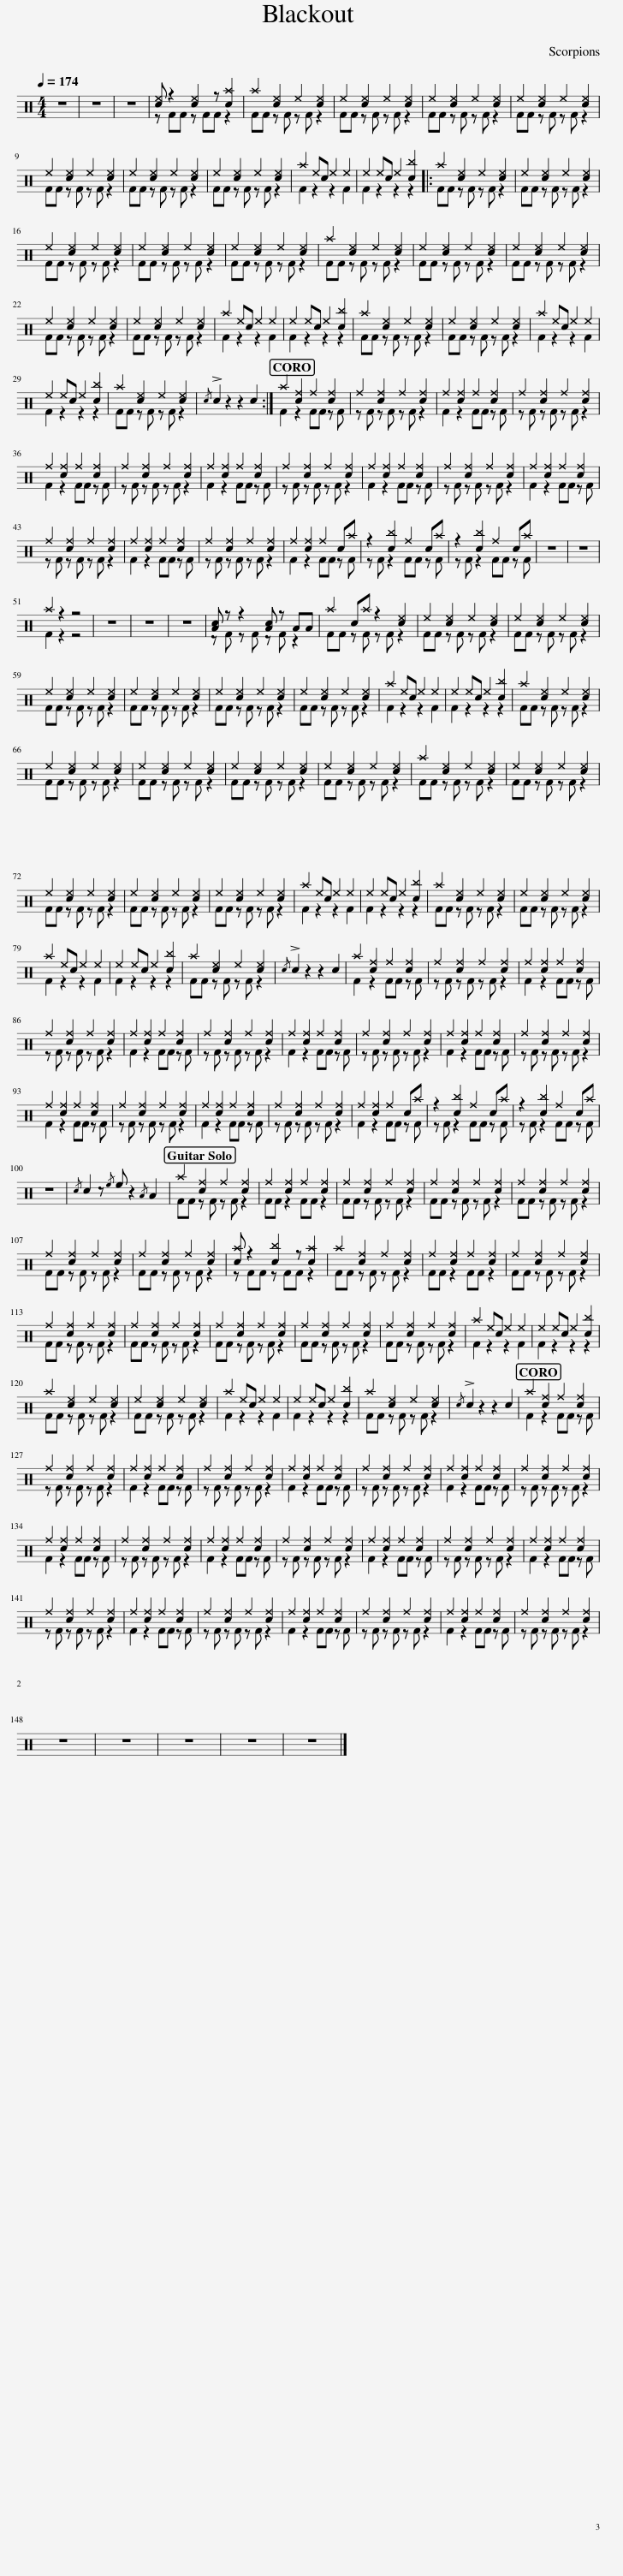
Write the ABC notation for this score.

X:1
%%score ( 1 2 )
L:1/8
Q:1/4=174
M:4/4
I:linebreak $
K:C
V:1 perc
K:none
V:2 perc
K:none
V:1
 z8 | z8 | z8 | [c^e] z2 [c^e]2 z [c^a]2 | ^a2 [c^e]2 ^e2 [c^e]2 | %5
 ^e2 [c^e]2 ^e2 [c^e]2 | ^e2 [c^e]2 ^e2 [c^e]2 | ^e2 [c^e]2 ^e2 [c^e]2 |$ ^e2 [c^e]2 ^e2 [c^e]2 | ^e2 [c^e]2 ^e2 [c^e]2 | %10
 ^e2 [c^e]2 ^e2 [c^e]2 | ^a2 ^ec ^e2 ^e2 | ^e2 ^ec ^e2 [c^b]2 |: ^a2 [c^e]2 ^e2 [c^e]2 | ^e2 [c^e]2 ^e2 [c^e]2 |$ %15
 ^e2 [c^e]2 ^e2 [c^e]2 | ^e2 [c^e]2 ^e2 [c^e]2 | ^e2 [c^e]2 ^e2 [c^e]2 | ^a2 [c^e]2 ^e2 [c^e]2 | ^e2 [c^e]2 ^e2 [c^e]2 | %20
 ^e2 [c^e]2 ^e2 [c^e]2 |$ ^e2 [c^e]2 ^e2 [c^e]2 | ^e2 [c^e]2 ^e2 [c^e]2 | ^a2 ^ec ^e2 ^e2 | ^e2 ^ec ^e2 [c^b]2 | %25
 ^a2 [c^e]2 ^e2 [c^e]2 | ^e2 [c^e]2 ^e2 [c^e]2 | ^a2 ^ec ^e2 ^e2 |$ ^e2 ^ec ^e2 [c^b]2 | ^a2 [c^e]2 ^e2 [c^e]2 | %30
{/c} !>!c2 z2 z2 c2 :| ^a2 [c^f]2 ^f2 [c^f]2 | ^f2 [c^f]2 ^f2 [c^f]2 | ^f2 [c^f]2 ^f2 [c^f]2 | ^f2 [c^f]2 ^f2 [c^f]2 |$ %35
 ^f2 [c^f]2 ^f2 [c^f]2 | ^f2 [c^f]2 ^f2 [c^f]2 | ^f2 [c^f]2 ^f2 [c^f]2 | ^f2 [c^f]2 ^f2 [c^f]2 | ^f2 [c^f]2 ^f2 [c^f]2 | %40
 ^f2 [c^f]2 ^f2 [c^f]2 | ^f2 [c^f]2 ^f2 [c^f]2 |$ ^f2 [c^f]2 ^f2 [c^f]2 | ^f2 [c^f]2 ^f2 [c^f]2 | ^f2 [c^f]2 ^f2 [c^f]2 | %45
 ^f2 [c^f]2 ^f2 c^a | z2 [c^b]2 ^f2 c^a | z2 [c^b]2 ^f2 c^a | z8 | z8 |$ %50
 ^a2 z2 z4 | z8 | z8 | z8 | [Ac] z z2 [Ac] z AA | %55
 ^a2 c^a z2 [c^e]2 | ^e2 [c^e]2 ^e2 [c^e]2 | ^e2 [c^e]2 ^e2 [c^e]2 |$ ^e2 [c^e]2 ^e2 [c^e]2 | ^e2 [c^e]2 ^e2 [c^e]2 | %60
 ^e2 [c^e]2 ^e2 [c^e]2 | ^e2 [c^e]2 ^e2 [c^e]2 | ^a2 ^ec ^e2 ^e2 | ^e2 ^ec ^e2 [c^b]2 | ^a2 [c^e]2 ^e2 [c^e]2 |$ %65
 ^e2 [c^e]2 ^e2 [c^e]2 | ^e2 [c^e]2 ^e2 [c^e]2 | ^e2 [c^e]2 ^e2 [c^e]2 | ^e2 [c^e]2 ^e2 [c^e]2 | ^a2 [c^e]2 ^e2 [c^e]2 | %70
 ^e2 [c^e]2 ^e2 [c^e]2 |$ ^e2 [c^e]2 ^e2 [c^e]2 | ^e2 [c^e]2 ^e2 [c^e]2 | ^e2 [c^e]2 ^e2 [c^e]2 | ^a2 ^ec ^e2 ^e2 | %75
 ^e2 ^ec ^e2 [c^b]2 | ^a2 [c^e]2 ^e2 [c^e]2 | ^e2 [c^e]2 ^e2 [c^e]2 |$ ^a2 ^ec ^e2 ^e2 | ^e2 ^ec ^e2 [c^b]2 | %80
 ^a2 [c^e]2 ^e2 [c^e]2 |{/c} !>!c2 z2 z2 c2 | ^a2 [c^f]2 ^f2 [c^f]2 | ^f2 [c^f]2 ^f2 [c^f]2 | ^f2 [c^f]2 ^f2 [c^f]2 |$ %85
 ^f2 [c^f]2 ^f2 [c^f]2 | ^f2 [c^f]2 ^f2 [c^f]2 | ^f2 [c^f]2 ^f2 [c^f]2 | ^f2 [c^f]2 ^f2 [c^f]2 | ^f2 [c^f]2 ^f2 [c^f]2 | %90
 ^f2 [c^f]2 ^f2 [c^f]2 | ^f2 [c^f]2 ^f2 [c^f]2 |$ ^f2 [c^f]2 ^f2 [c^f]2 | ^f2 [c^f]2 ^f2 [c^f]2 | ^f2 [c^f]2 ^f2 [c^f]2 | %95
 ^f2 [c^f]2 ^f2 [c^f]2 | ^f2 [c^f]2 ^f2 c^a | z2 [c^b]2 ^f2 c^a | z2 [c^b]2 ^f2 c^a |$ z8 | %100
{/c} c2 z{/e} e z2{/A} A2 | ^a2 [c^f]2 ^f2 [c^f]2 | ^f2 [c^f]2 ^f2 [c^f]2 | ^f2 [c^f]2 ^f2 [c^f]2 | ^f2 [c^f]2 ^f2 [c^f]2 | %105
 ^f2 [c^f]2 ^f2 [c^f]2 |$ ^f2 [c^f]2 ^f2 [c^f]2 | ^f2 [c^f]2 ^f2 [c^f]2 | [c^a] z2 [c^b]2 z [c^a]2 | ^a2 [c^f]2 ^f2 [c^f]2 | %110
 ^f2 [c^f]2 ^f2 [c^f]2 | ^f2 [c^f]2 ^f2 [c^f]2 |$ ^f2 [c^f]2 ^f2 [c^f]2 | ^f2 [c^f]2 ^f2 [c^f]2 | ^f2 [c^f]2 ^f2 [c^f]2 | %115
 ^f2 [c^f]2 ^f2 [c^f]2 | ^f2 [c^f]2 ^f2 [c^f]2 | ^a2 ^ec ^e2 ^e2 | ^e2 ^ec ^e2 [c^b]2 |$ ^a2 [c^e]2 ^e2 [c^e]2 | %120
 ^e2 [c^e]2 ^e2 [c^e]2 | ^a2 ^ec ^e2 ^e2 | ^e2 ^ec ^e2 [c^b]2 | ^a2 [c^e]2 ^e2 [c^e]2 |{/c} !>!c2 z2 z2 c2 | %125
 ^a2 [c^f]2 ^f2 [c^f]2 |$ ^f2 [c^f]2 ^f2 [c^f]2 | ^f2 [c^f]2 ^f2 [c^f]2 | ^f2 [c^f]2 ^f2 [c^f]2 | ^f2 [c^f]2 ^f2 [c^f]2 | %130
 ^f2 [c^f]2 ^f2 [c^f]2 | ^f2 [c^f]2 ^f2 [c^f]2 | ^f2 [c^f]2 ^f2 [c^f]2 |$ ^f2 [c^f]2 ^f2 [c^f]2 | ^f2 [c^f]2 ^f2 [c^f]2 | %135
 ^f2 [c^f]2 ^f2 [c^f]2 | ^f2 [c^f]2 ^f2 [c^f]2 | ^f2 [c^f]2 ^f2 [c^f]2 | ^f2 [c^f]2 ^f2 [c^f]2 | ^f2 [c^f]2 ^f2 [c^f]2 |$ %140
 ^f2 [c^f]2 ^f2 [c^f]2 | ^f2 [c^f]2 ^f2 [c^f]2 | ^f2 [c^f]2 ^f2 [c^f]2 | ^f2 [c^f]2 ^f2 [c^f]2 | ^f2 [c^f]2 ^f2 [c^f]2 | %145
 ^f2 [c^f]2 ^f2 [c^f]2 | ^f2 [c^f]2 ^f2 [c^f]2 |$ z8 | z8 | z8 | %150
 z8 | z8 |] %152
V:2
 x8 | x8 | x8 | z FF z FF z2 | FF z F z F z2 | %5
 FF z F z F z2 | FF z F z F z2 | FF z F z F z2 |$ FF z F z F z2 | FF z F z F z2 | %10
 FF z F z F z2 | F2 z2 z2 F2 | F2 z2 z2 z2 |: FF z F z F z2 | FF z F z F z2 |$ %15
 FF z F z F z2 | FF z F z F z2 | FF z F z F z2 | FF z F z F z2 | FF z F z F z2 | %20
 FF z F z F z2 |$ FF z F z F z2 | FF z F z F z2 | F2 z2 z2 F2 | F2 z2 z2 z2 | %25
 FF z F z F z2 | FF z F z F z2 | F2 z2 z2 F2 |$ F2 z2 z2 z2 | FF z F z F z2 | %30
 x8 :| F2 z2 FF z F | z F z F z F z2 | F2 z2 FF z F | z F z F z F z2 |$ %35
 F2 z2 FF z F | z F z F z F z2 | F2 z2 FF z F | z F z F z F z2 | F2 z2 FF z F | %40
 z F z F z F z2 | F2 z2 FF z F |$ z F z F z F z2 | F2 z2 FF z F | z F z F z F z2 | %45
 F2 z2 FF z F | z F z2 FF z F | z F z2 FF z F | x8 | x8 |$ %50
 F2 z2 z4 | x8 | x8 | x8 | z F z F z F z2 | %55
 FF z F z F z2 | FF z F z F z2 | FF z F z F z2 |$ FF z F z F z2 | FF z F z F z2 | %60
 FF z F z F z2 | FF z F z F z2 | F2 z2 z2 F2 | F2 z2 z2 z2 | FF z F z F z2 |$ %65
 FF z F z F z2 | FF z F z F z2 | FF z F z F z2 | FF z F z F z2 | FF z F z F z2 | %70
 FF z F z F z2 |$ FF z F z F z2 | FF z F z F z2 | FF z F z F z2 | F2 z2 z2 F2 | %75
 F2 z2 z2 z2 | FF z F z F z2 | FF z F z F z2 |$ F2 z2 z2 F2 | F2 z2 z2 z2 | %80
 FF z F z F z2 | x8 | F2 z2 FF z F | z F z F z F z2 | F2 z2 FF z F |$ %85
 z F z F z F z2 | F2 z2 FF z F | z F z F z F z2 | F2 z2 FF z F | z F z F z F z2 | %90
 F2 z2 FF z F | z F z F z F z2 |$ F2 z2 FF z F | z F z F z F z2 | F2 z2 FF z F | %95
 z F z F z F z2 | F2 z2 FF z F | z F z2 FF z F | z F z2 FF z F |$ x8 | %100
 x8 | FF z F z F z2 | FF z2 FF z2 | FF z F z F z2 | FF z F z F z2 | %105
 FF z F z F z2 |$ FF z F z F z2 | FF z F z F z2 | z FF z FF z2 | FF z F z F z2 | %110
 FF z2 FF z2 | FF z F z F z2 |$ FF z F z F z2 | FF z F z F z2 | FF z F z F z2 | %115
 FF z F z F z2 | FF z F z F z2 | F2 z2 z2 F2 | F2 z2 z2 z2 |$ FF z F z F z2 | %120
 FF z F z F z2 | F2 z2 z2 F2 | F2 z2 z2 z2 | FF z F z F z2 | x8 | %125
 F2 z2 FF z F |$ z F z F z F z2 | F2 z2 FF z F | z F z F z F z2 | F2 z2 FF z F | %130
 z F z F z F z2 | F2 z2 FF z F | z F z F z F z2 |$ F2 z2 FF z F | z F z F z F z2 | %135
 F2 z2 FF z F | z F z F z F z2 | F2 z2 FF z F | z F z F z F z2 | F2 z2 FF z F |$ %140
 z F z F z F z2 | F2 z2 FF z F | z F z F z F z2 | F2 z2 FF z F | z F z F z F z2 | %145
 F2 z2 FF z F | z F z F z F z2 |$ x8 | x8 | x8 | %150
 x8 | x8 |] %152
